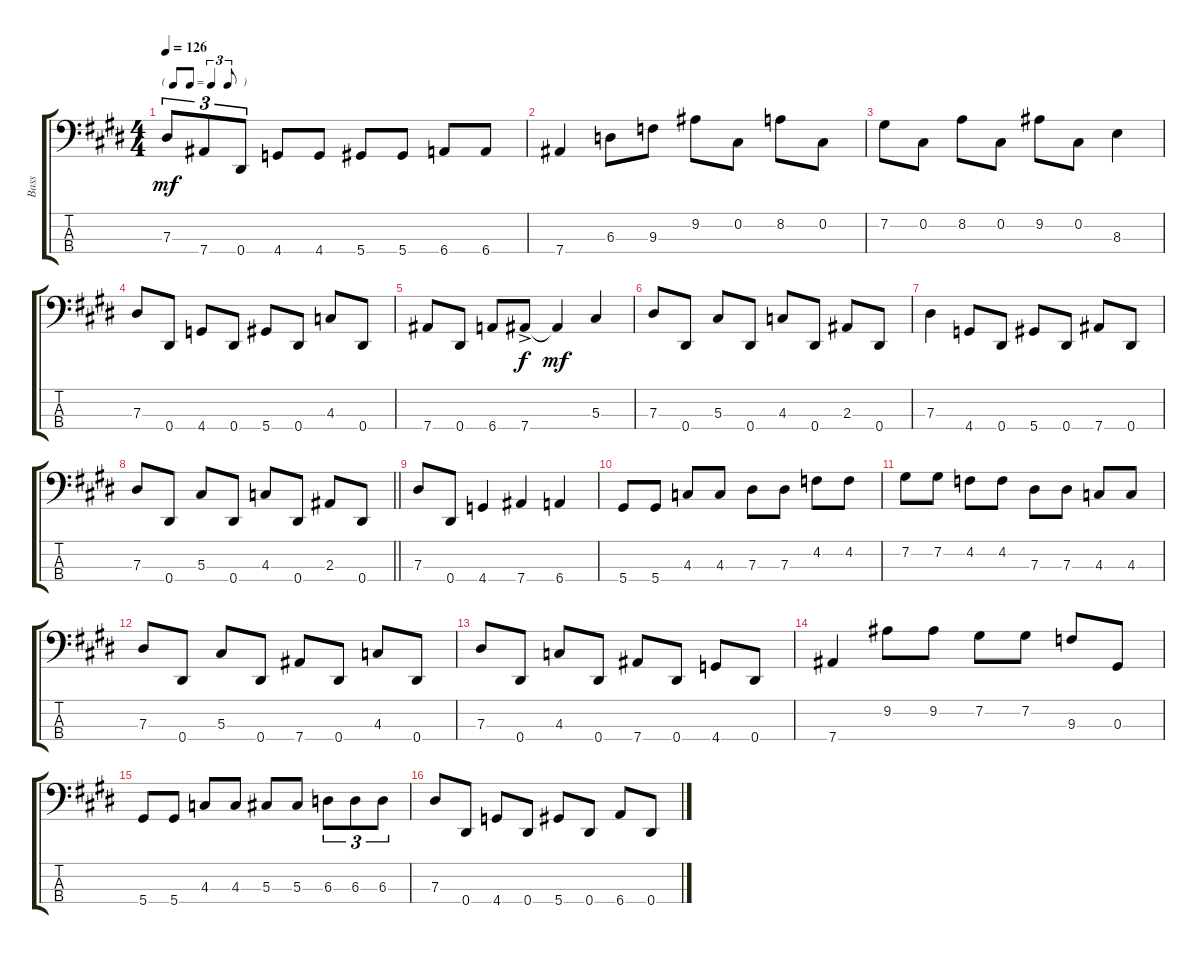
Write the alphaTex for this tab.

\track ("Bass" "Bass") {instrument electricbasspick}
\staff {score tabs}
\tuning (Gb2 Db2 Ab1 Eb1) {hide}
\ts (4 4)
\tf triplet8th
\tempo 126
\clef f4
\ks c#minor
7.3.8{tu (3 2) dy mf} 7.4.8{tu (3 2)} 0.4.8{tu (3 2)} 4.4.8 4.4.8 5.4.8 5.4.8 6.4.8 6.4.8 |
\ks e
7.4.4 6.3.8 9.3.8 9.2.8 0.2.8 8.2.8 0.2.8 |
\ks c#minor
7.2.8 0.2.8 8.2.8 0.2.8 9.2.8 0.2.8 8.3.4 |
7.3.8 0.4.8 4.4.8 0.4.8 5.4.8 0.4.8 4.3.8 0.4.8 |
7.4.8 0.4.8 6.4.8 7.4{ac}.8{dy f} 7.4{t}.4{dy mf} 5.3.4 |
\ks e
7.3.8 0.4.8 5.3.8 0.4.8 4.3.8 0.4.8 2.3.8 0.4.8 |
\ks c#minor
7.3.4 4.4.8 0.4.8 5.4.8 0.4.8 7.4.8 0.4.8 |
\barLineRight lightlight
7.3.8 0.4.8 5.3.8 0.4.8 4.3.8 0.4.8 2.3.8 0.4.8 |
\ks e
7.3.8 0.4.8 4.4.4 7.4.4 6.4.4 |
\ks c#minor
5.4.8 5.4.8 4.3.8 4.3.8 7.3.8 7.3.8 4.2.8 4.2.8 |
7.2.8 7.2.8 4.2.8 4.2.8 7.3.8 7.3.8 4.3.8 4.3.8 |
7.3.8 0.4.8 5.3.8 0.4.8 7.4.8 0.4.8 4.3.8 0.4.8 |
\ks e
7.3.8 0.4.8 4.3.8 0.4.8 7.4.8 0.4.8 4.4.8 0.4.8 |
\ks c#minor
7.4.4 9.2.8 9.2.8 7.2.8 7.2.8 9.3.8 0.3.8 |
5.4.8 5.4.8 4.3.8 4.3.8 5.3.8 5.3.8 6.3.8{tu (3 2)} 6.3.8{tu (3 2)} 6.3.8{tu (3 2)} |
\ks e
7.3.8 0.4.8 4.4.8 0.4.8 5.4.8 0.4.8 6.4.8 0.4.8
